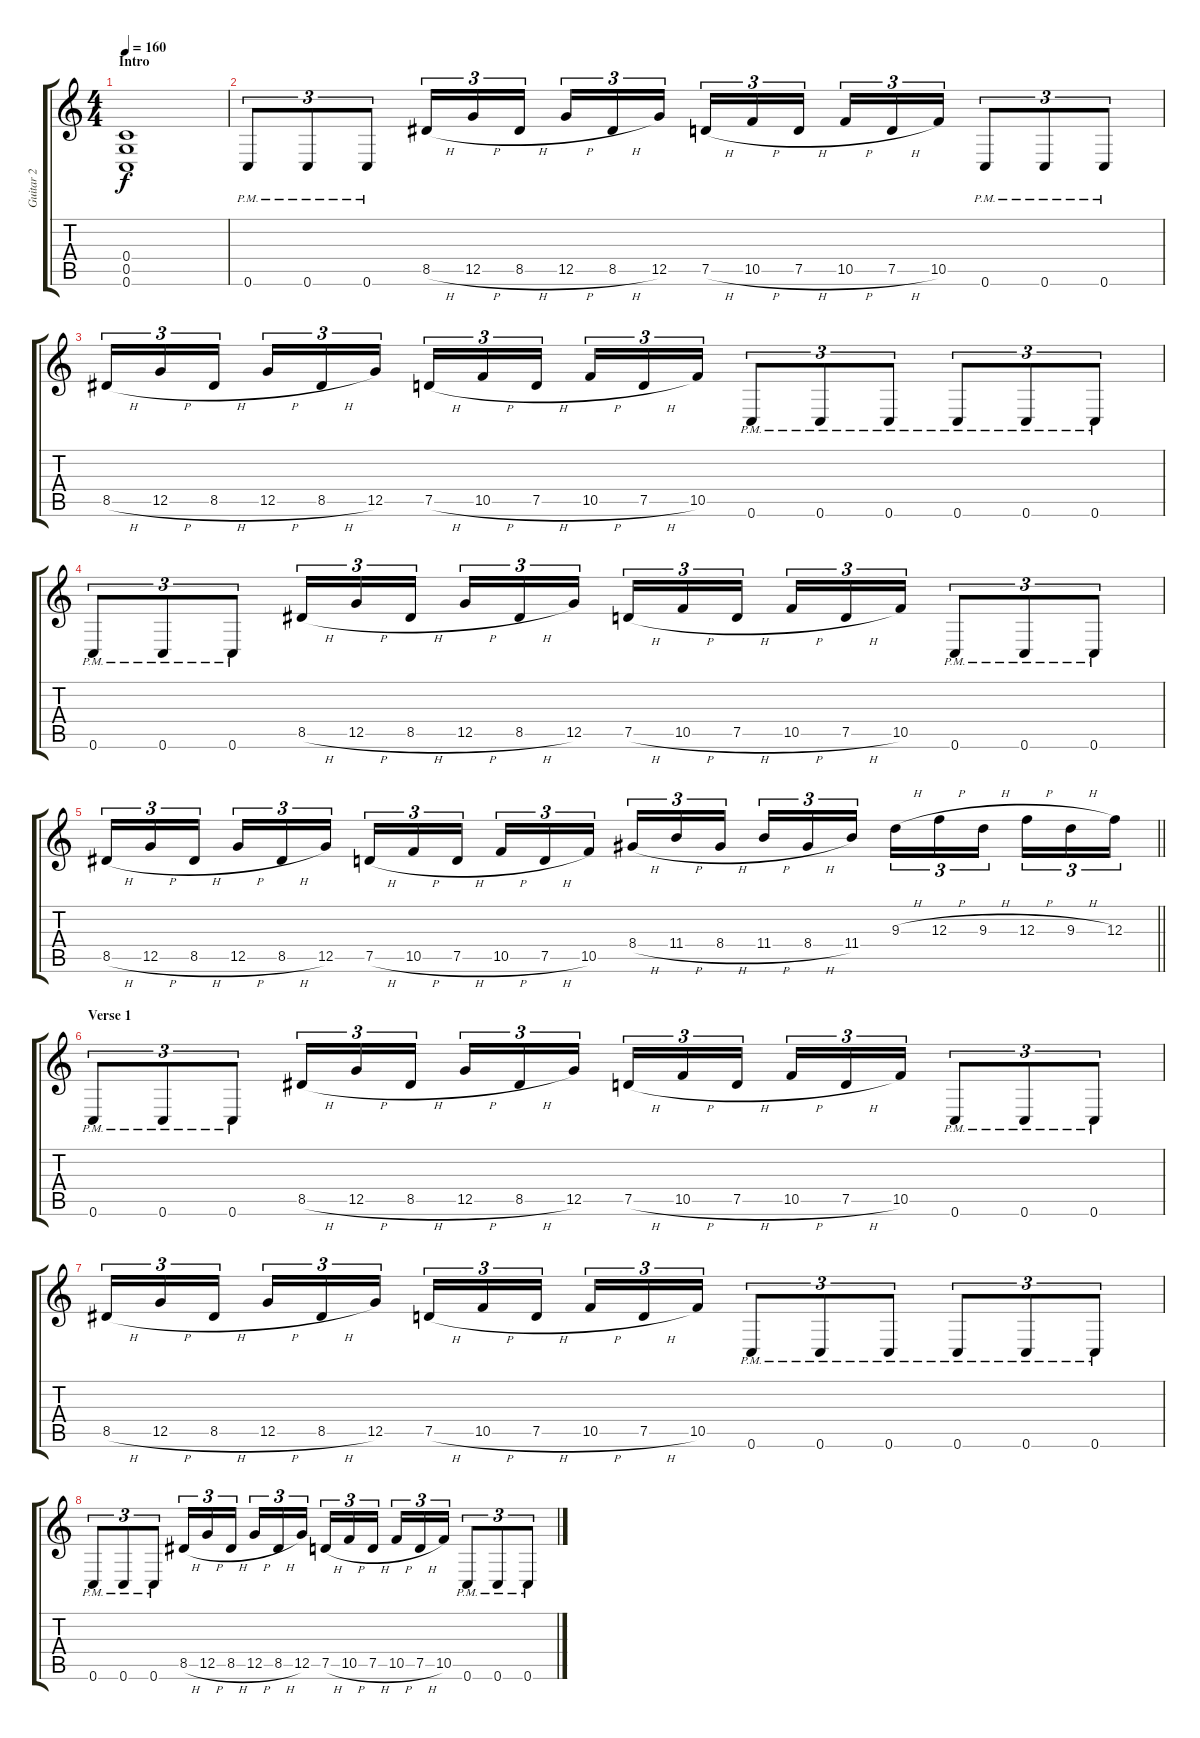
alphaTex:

\track ("Guitar 2" "Guitar 2") {instrument distortionguitar}
\staff {score tabs}
\tuning (D4 A3 F3 C3 G2 C2) {hide}
\ts (4 4)
\section ("" "Intro")
\tempo 160
\clef g2
\ks c
(0.4 0.5 0.6).1{dy f instrument distortionguitar} |
0.6{pm}.8{tu (3 2)} 0.6{pm}.8{tu (3 2)} 0.6{pm}.8{tu (3 2)} 8.5{h}.16{tu (3 2)} 12.5{h}.16{tu (3 2)} 8.5{h}.16{tu (3 2) beam splitsecondary} 12.5{h}.16{tu (3 2)} 8.5{h}.16{tu (3 2)} 12.5.16{tu (3 2)} 7.5{h}.16{tu (3 2)} 10.5{h}.16{tu (3 2)} 7.5{h}.16{tu (3 2) beam splitsecondary} 10.5{h}.16{tu (3 2)} 7.5{h}.16{tu (3 2)} 10.5.16{tu (3 2)} 0.6{pm}.8{tu (3 2)} 0.6{pm}.8{tu (3 2)} 0.6{pm}.8{tu (3 2)} |
8.5{h}.16{tu (3 2)} 12.5{h}.16{tu (3 2)} 8.5{h}.16{tu (3 2) beam splitsecondary} 12.5{h}.16{tu (3 2)} 8.5{h}.16{tu (3 2)} 12.5.16{tu (3 2)} 7.5{h}.16{tu (3 2)} 10.5{h}.16{tu (3 2)} 7.5{h}.16{tu (3 2) beam splitsecondary} 10.5{h}.16{tu (3 2)} 7.5{h}.16{tu (3 2)} 10.5.16{tu (3 2)} 0.6{pm}.8{tu (3 2)} 0.6{pm}.8{tu (3 2)} 0.6{pm}.8{tu (3 2)} 0.6{pm}.8{tu (3 2)} 0.6{pm}.8{tu (3 2)} 0.6{pm}.8{tu (3 2)} |
0.6{pm}.8{tu (3 2)} 0.6{pm}.8{tu (3 2)} 0.6{pm}.8{tu (3 2)} 8.5{h}.16{tu (3 2)} 12.5{h}.16{tu (3 2)} 8.5{h}.16{tu (3 2) beam splitsecondary} 12.5{h}.16{tu (3 2)} 8.5{h}.16{tu (3 2)} 12.5.16{tu (3 2)} 7.5{h}.16{tu (3 2)} 10.5{h}.16{tu (3 2)} 7.5{h}.16{tu (3 2) beam splitsecondary} 10.5{h}.16{tu (3 2)} 7.5{h}.16{tu (3 2)} 10.5.16{tu (3 2)} 0.6{pm}.8{tu (3 2)} 0.6{pm}.8{tu (3 2)} 0.6{pm}.8{tu (3 2)} |
\barLineRight lightlight
8.5{h}.16{tu (3 2)} 12.5{h}.16{tu (3 2)} 8.5{h}.16{tu (3 2) beam splitsecondary} 12.5{h}.16{tu (3 2)} 8.5{h}.16{tu (3 2)} 12.5.16{tu (3 2)} 7.5{h}.16{tu (3 2)} 10.5{h}.16{tu (3 2)} 7.5{h}.16{tu (3 2) beam splitsecondary} 10.5{h}.16{tu (3 2)} 7.5{h}.16{tu (3 2)} 10.5.16{tu (3 2)} 8.4{h}.16{tu (3 2)} 11.4{h}.16{tu (3 2)} 8.4{h}.16{tu (3 2) beam splitsecondary} 11.4{h}.16{tu (3 2)} 8.4{h}.16{tu (3 2)} 11.4.16{tu (3 2)} 9.3{h}.16{tu (3 2)} 12.3{h}.16{tu (3 2)} 9.3{h}.16{tu (3 2) beam splitsecondary} 12.3{h}.16{tu (3 2)} 9.3{h}.16{tu (3 2)} 12.3.16{tu (3 2)} |
\section ("" "Verse 1")
0.6{pm}.8{tu (3 2)} 0.6{pm}.8{tu (3 2)} 0.6{pm}.8{tu (3 2)} 8.5{h}.16{tu (3 2)} 12.5{h}.16{tu (3 2)} 8.5{h}.16{tu (3 2) beam splitsecondary} 12.5{h}.16{tu (3 2)} 8.5{h}.16{tu (3 2)} 12.5.16{tu (3 2)} 7.5{h}.16{tu (3 2)} 10.5{h}.16{tu (3 2)} 7.5{h}.16{tu (3 2) beam splitsecondary} 10.5{h}.16{tu (3 2)} 7.5{h}.16{tu (3 2)} 10.5.16{tu (3 2)} 0.6{pm}.8{tu (3 2)} 0.6{pm}.8{tu (3 2)} 0.6{pm}.8{tu (3 2)} |
8.5{h}.16{tu (3 2)} 12.5{h}.16{tu (3 2)} 8.5{h}.16{tu (3 2) beam splitsecondary} 12.5{h}.16{tu (3 2)} 8.5{h}.16{tu (3 2)} 12.5.16{tu (3 2)} 7.5{h}.16{tu (3 2)} 10.5{h}.16{tu (3 2)} 7.5{h}.16{tu (3 2) beam splitsecondary} 10.5{h}.16{tu (3 2)} 7.5{h}.16{tu (3 2)} 10.5.16{tu (3 2)} 0.6{pm}.8{tu (3 2)} 0.6{pm}.8{tu (3 2)} 0.6{pm}.8{tu (3 2)} 0.6{pm}.8{tu (3 2)} 0.6{pm}.8{tu (3 2)} 0.6{pm}.8{tu (3 2)} |
0.6{pm}.8{tu (3 2)} 0.6{pm}.8{tu (3 2)} 0.6{pm}.8{tu (3 2)} 8.5{h}.16{tu (3 2)} 12.5{h}.16{tu (3 2)} 8.5{h}.16{tu (3 2) beam splitsecondary} 12.5{h}.16{tu (3 2)} 8.5{h}.16{tu (3 2)} 12.5.16{tu (3 2)} 7.5{h}.16{tu (3 2)} 10.5{h}.16{tu (3 2)} 7.5{h}.16{tu (3 2) beam splitsecondary} 10.5{h}.16{tu (3 2)} 7.5{h}.16{tu (3 2)} 10.5.16{tu (3 2)} 0.6{pm}.8{tu (3 2)} 0.6{pm}.8{tu (3 2)} 0.6{pm}.8{tu (3 2)}
